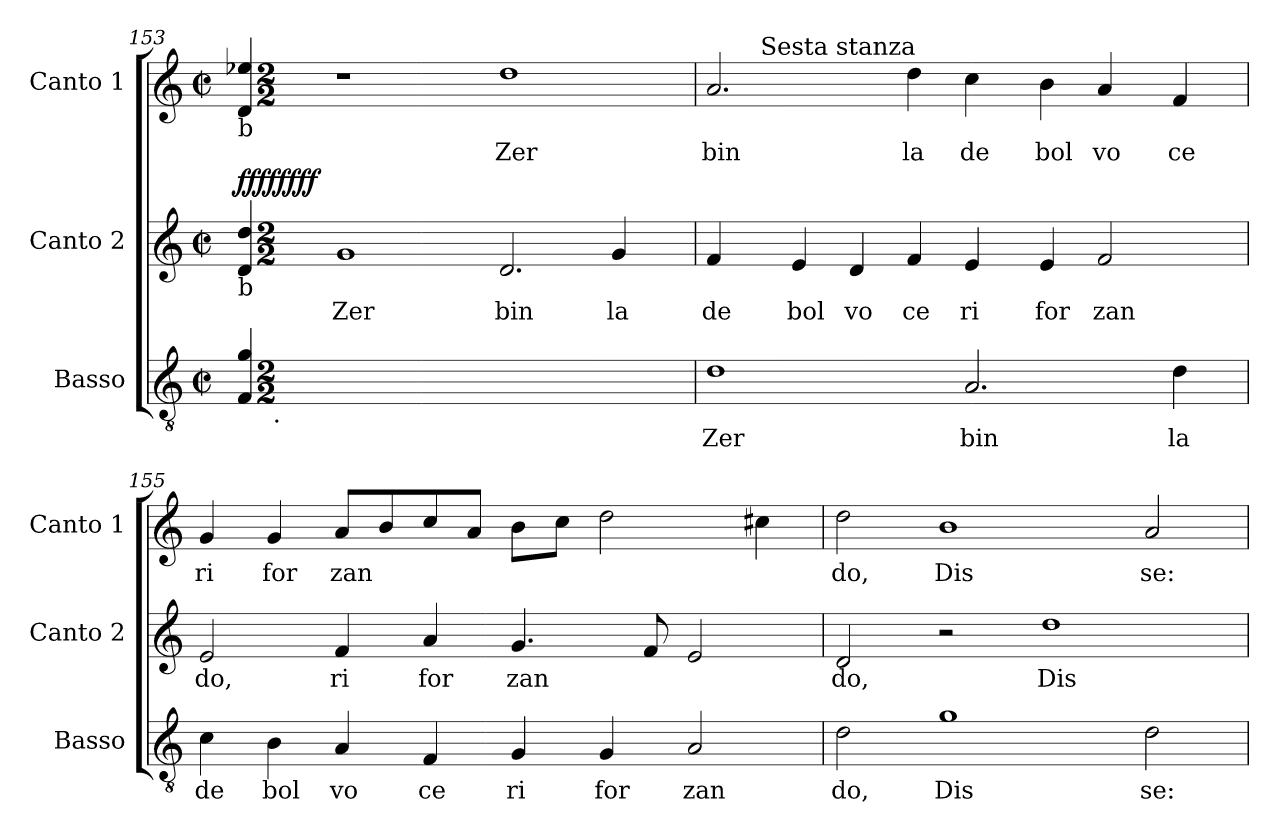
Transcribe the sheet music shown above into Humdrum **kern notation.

**kern	**text	**kern	**text	**dynam	**kern	**text
*part3	*part3	*part2	*part2	*part2	*part1	*part1
*staff3	*staff3	*staff2	*staff2	*staff2	*staff1	*staff1
*I"Basso	*	*I"Canto 2	*	*	*I"Canto 1	*
*I'Basso	*	*I'Canto 2	*	*	*I'Canto 1	*
!!LO:LB:g=z
*clefGv2	*	*clefG2	*	*	*clefG2	*
*k[]	*	*k[]	*	*	*k[]	*
*C:	*	*C:	*	*	*C:	*
*M2/2	*	*M2/2	*	*	*M2/2	*
*met(c|)	*	*met(c|)	*	*	*met(c|)	*
=153	=153	=153	=153	=153	=153	=153
!	!	!	!	!	!LO:TX:b:t=b	!
!	!	!LO:TX:b:t=b	!	!	!	!
!LO:TX:b:t=b	!	!	!	!	!	!
!	!LO:LY:b:cj	!	!LO:LY:b:cj	!LO:DY:b	!	!LO:LY:b:cj
!	!	!	!	!LO:DY:n=1:b	!	!
*^	*	*	*	*	*	*
4g/ 4F/	16..ryy	.	4d/ 4dd/	--	ffff ffff	4ee-X/ 4d/	.
!	!LO:TX:b:t=.	!	!	!	!	!	!
.	1ryy	.	.	.	.	.	.
*M2/2	*	*	*M2/2	*	*	*M2/2	*
*met(c|)	*	*	*met(c|)	*	*	*met(c|)	*
!	!	!	!	!LO:LY:b:cj	!	!	!
0ryy	.	.	1g	-Zer	.	1r	.
.	1ryy	.	.	.	.	.	.
!	!	!	!	!LO:LY:b:cj	!	!	!LO:LY:b:cj
.	.	.	2.d/	bin	.	1dd	Zer
!	!	!	!	!LO:LY:b:cj	!	!	!
.	.	.	4g/	la	.	.	.
.	8ryy	.	.	.	.	.	.
.	64ryy	.	.	.	.	.	.
=154	=154	=154	=154	=154	=154	=154	=154
!	!	!LO:LY:b:cj	!	!LO:LY:b:cj	!	!	!LO:LY:b:cj
*v	*v	*	*	*	*	*^	*
1d	Zer	4f/	de	.	2.a/	8ryy	bin
.	.	.	.	.	.	32ryy	.
!	!	!	!	!	!	!LO:TX:a:t=Sesta stanza	!
.	.	.	.	.	.	1ryy	.
!	!	!	!LO:LY:b:cj	!	!	!	!
.	.	4e/	bol	.	.	.	.
!	!	!	!LO:LY:b:cj	!	!	!	!
.	.	4d/	vo	.	.	.	.
!	!	!	!LO:LY:b:cj	!	!	!	!LO:LY:b:cj
.	.	4f/	ce	.	4dd\	.	la
!	!LO:LY:b:cj	!	!LO:LY:b:cj	!	!	!	!LO:LY:b:cj
2.A/	bin	4e/	ri	.	4cc\	.	de
.	.	.	.	.	.	2ryy	.
!	!	!	!LO:LY:b:cj	!	!	!	!LO:LY:b:cj
.	.	4e/	for	.	4b\	.	bol
!	!	!	!LO:LY:b:cj	!	!	!	!LO:LY:b:cj
.	.	2f/	zan	.	4a/	.	vo
.	.	.	.	.	.	4ryy	.
!	!LO:LY:b:cj	!	!	!	!	!	!LO:LY:b:cj
4d\	la	.	.	.	4f/	.	ce
.	.	.	.	.	.	16.ryy	.
=155	=155	=155	=155	=155	=155	=155	=155
!	!LO:LY:b:cj	!	!LO:LY:b:cj	!	!	!	!LO:LY:b:cj
*	*	*	*	*	*v	*v	*
4c\	de	2e/	do,	.	4g/	ri
!	!LO:LY:b:cj	!	!	!	!	!LO:LY:b:cj
4B\	bol	.	.	.	4g/	for
!	!LO:LY:b:cj	!	!LO:LY:b:cj	!	!	!LO:LY:b:cj
4A/	vo	4f/	ri	.	8a/L	zan
!	!	!	!	!	!	!LO:LY:b:cj
.	.	.	.	.	8b/	.
!	!LO:LY:b:cj	!	!LO:LY:b:cj	!	!	!LO:LY:b:cj
4F/	ce	4a/	for	.	8cc/	.
!	!	!	!	!	!	!LO:LY:b:cj
.	.	.	.	.	8a/J	.
!	!LO:LY:b:cj	!	!LO:LY:b:cj	!	!	!LO:LY:b:cj
4G/	ri	4.g/	zan	.	8b\L	.
!	!	!	!	!	!	!LO:LY:b:cj
.	.	.	.	.	8cc\J	.
!	!LO:LY:b:cj	!	!	!	!	!LO:LY:b:cj
4G/	for	.	.	.	2dd\	.
!	!	!	!LO:LY:b:cj	!	!	!
.	.	8f/	.	.	.	.
!	!LO:LY:b:cj	!	!LO:LY:b:cj	!	!	!
2A/	zan	2e/	.	.	.	.
!	!	!	!	!	!	!LO:LY:b:cj
.	.	.	.	.	4cc#\	.
=156	=156	=156	=156	=156	=156	=156
!	!LO:LY:b:cj	!	!LO:LY:b:cj	!	!	!LO:LY:a:cj
2d\	do,	2d/	do,	.	2dd\	do,
!	!LO:LY:b:cj	!	!	!	!	!LO:LY:a:cj
1g	Dis	2r	.	.	1b	Dis
!	!	!	!LO:LY:b:cj	!	!	!
.	.	1dd	Dis	.	.	.
!	!LO:LY:b:cj	!	!	!	!	!LO:LY:a:cj
2d\	se:	.	.	.	2a/	se:
=	=	=	=	=	=	=
*-	*-	*-	*-	*-	*-	*-
